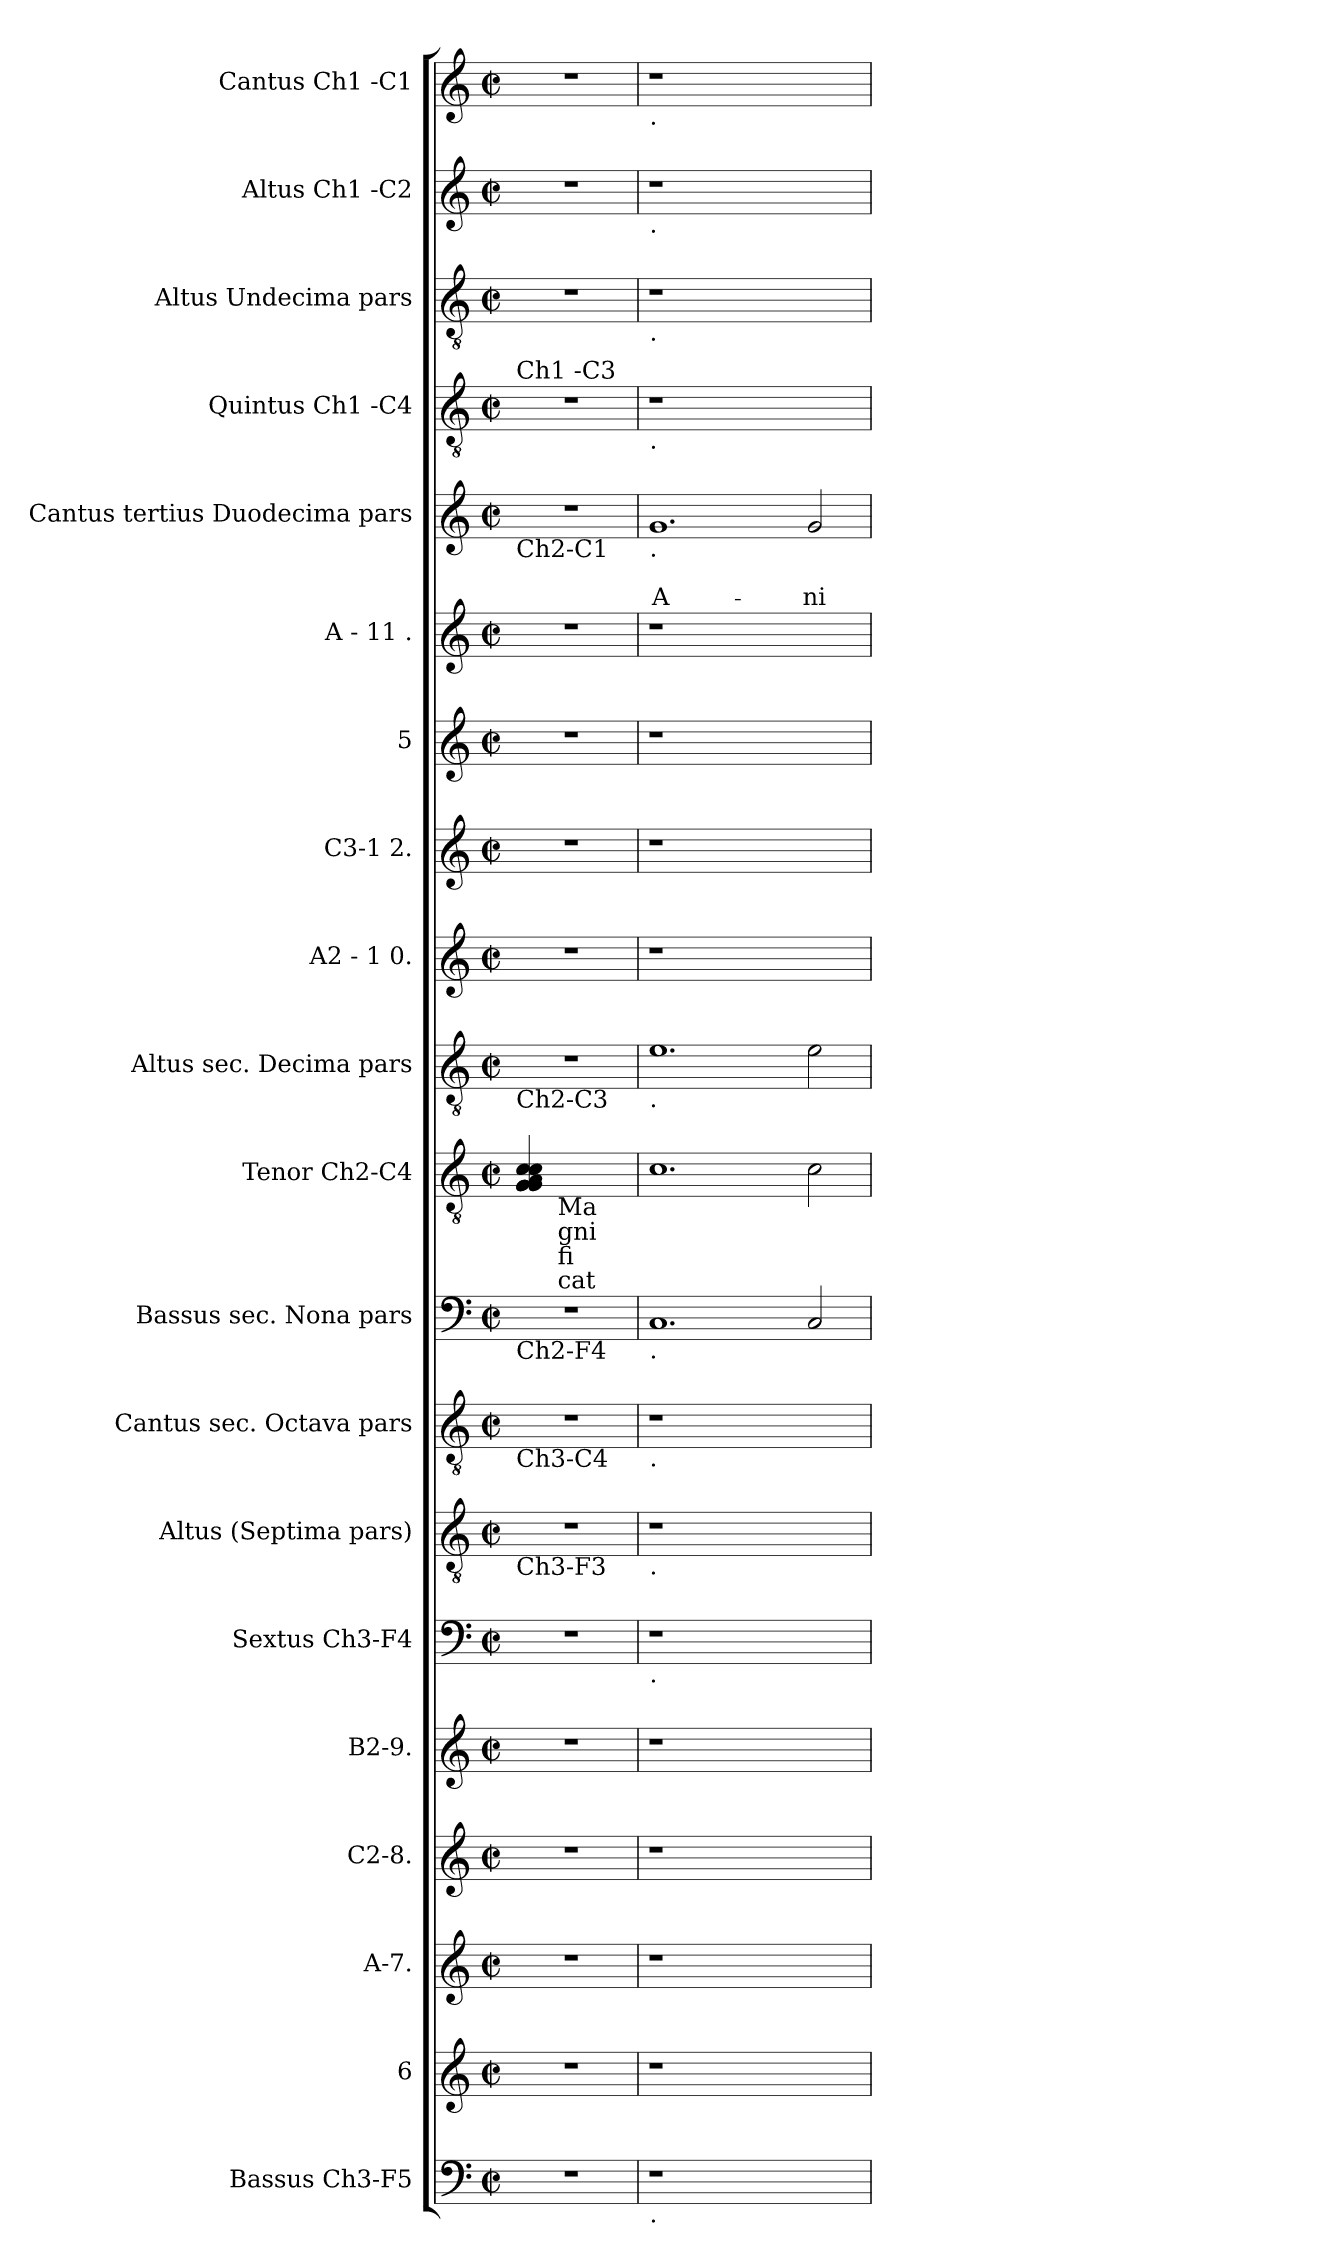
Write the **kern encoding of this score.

**kern	**kern	**kern	**kern	**kern	**kern	**kern	**kern	**kern	**kern	**kern	**kern	**kern	**kern	**kern	**kern	**text	**text	**kern	**kern	**kern	**kern
*part20	*part19	*part18	*part17	*part16	*part15	*part14	*part13	*part12	*part11	*part10	*part9	*part8	*part7	*part6	*part5	*part5	*part5	*part4	*part3	*part2	*part1
*staff20	*staff19	*staff18	*staff17	*staff16	*staff15	*staff14	*staff13	*staff12	*staff11	*staff10	*staff9	*staff8	*staff7	*staff6	*staff5	*staff5	*staff5	*staff4	*staff3	*staff2	*staff1
*I"Bassus Ch3-F5	*I"6	*I"A-7.	*I"C2-8.	*I"B2-9.	*I"Sextus Ch3-F4	*I"Altus (Septima pars)	*I"Cantus sec. Octava pars	*I"Bassus sec. Nona pars	*I"Tenor Ch2-C4	*I"Altus sec. Decima pars	*I"A2 - 1 0.	*I"C3-1 2.	*I"5	*I"A - 11 .	*I"Cantus tertius Duodecima pars	*	*	*I"Quintus Ch1 -C4	*I"Altus Undecima pars	*I"Altus Ch1 -C2	*I"Cantus Ch1 -C1
*I'B	*	*I'A-7.	*I'C2-8.	*I'B2-9.	*I'Ch	*	*	*	*I'T	*	*I'A2 - 1 0.	*I'C3-1 2.	*	*I'A - 11 .	*	*	*	*	*	*I'A	*I'C
*clefF4	*clefG2	*clefG2	*clefG2	*clefG2	*clefF4	*clefGv2	*clefGv2	*clefF4	*clefGv2	*clefGv2	*clefG2	*clefG2	*clefG2	*clefG2	*clefG2	*	*	*clefGv2	*clefGv2	*clefG2	*clefG2
*	*	*	*	*	*	*	*	*ITrd7c12	*	*	*	*	*	*	*	*	*	*	*	*	*
*k[]	*k[]	*k[]	*k[]	*k[]	*k[]	*k[]	*k[]	*k[]	*k[]	*k[]	*k[]	*k[]	*k[]	*k[]	*k[]	*	*	*k[]	*k[]	*k[]	*k[]
*C:	*C:	*C:	*C:	*C:	*C:	*C:	*C:	*C:	*C:	*C:	*C:	*C:	*C:	*C:	*C:	*	*	*C:	*C:	*C:	*C:
*M2/2	*M2/2	*M2/2	*M2/2	*M2/2	*M2/2	*M2/2	*M2/2	*M2/2	*M2/2	*M2/2	*M2/2	*M2/2	*M2/2	*M2/2	*M2/2	*	*	*M2/2	*M2/2	*M2/2	*M2/2
*met(c|)	*met(c|)	*met(c|)	*met(c|)	*met(c|)	*met(c|)	*met(c|)	*met(c|)	*met(c|)	*met(c|)	*met(c|)	*met(c|)	*met(c|)	*met(c|)	*met(c|)	*met(c|)	*	*	*met(c|)	*met(c|)	*met(c|)	*met(c|)
=1	=1	=1	=1	=1	=1	=1	=1	=1	=1	=1	=1	=1	=1	=1	=1	=1	=1	=1	=1	=1	=1
!	!	!	!	!	!	!	!	!	!	!	!	!	!	!	!	!	!	!LO:TX:a:t=Ch1 -C3	!	!	!
!	!	!	!	!	!	!	!	!	!	!	!	!	!	!	!LO:TX:b:t=Ch2-C1	!	!	!	!	!	!
!	!	!	!	!	!	!	!	!	!	!LO:TX:b:t=Ch2-C3	!	!	!	!	!	!	!	!	!	!	!
!	!	!	!	!	!	!	!	!LO:TX:b:t=Ch2-F4	!	!	!	!	!	!	!	!	!	!	!	!	!
!	!	!	!	!	!	!	!LO:TX:b:t=Ch3-C4	!	!	!	!	!	!	!	!	!	!	!	!	!	!
!	!	!	!	!	!	!LO:TX:b:t=Ch3-F3	!	!	!	!	!	!	!	!	!	!	!	!	!	!	!
!	!	!	!	!	!	!	!	!	!LO:N:n=1:head=solid	!	!	!	!	!	!	!	!	!	!	!	!
!	!	!	!	!	!	!	!	!	!LO:N:n=2:head=solid	!	!	!	!	!	!	!	!	!	!	!	!
!	!	!	!	!	!	!	!	!	!LO:N:n=3:head=solid	!	!	!	!	!	!	!	!	!	!	!	!
!	!	!	!	!	!	!	!	!	!LO:N:n=4:head=solid	!	!	!	!	!	!	!	!	!	!	!	!
!	!	!	!	!	!	!	!	!	!LO:N:n=5:head=solid	!	!	!	!	!	!	!	!	!	!	!	!
!	!	!	!	!	!	!	!	!	!LO:N:n=6:head=solid	!	!	!	!	!	!	!	!	!	!	!	!
1r	1r	1r	1r	1r	1r	1r	1r	1r	4G/ 4G/ 4G/ 4A/ 4c/ 4c/	1r	1r	1r	1r	1r	1r	.	.	1r	1r	1r	1r
!	!	!	!	!	!	!	!	!	!LO:TX:b:t=Ma	!	!	!	!	!	!	!	!	!	!	!	!
!	!	!	!	!	!	!	!	!	!LO:TX:b:t=gni	!	!	!	!	!	!	!	!	!	!	!	!
!	!	!	!	!	!	!	!	!	!LO:TX:b:t=fi	!	!	!	!	!	!	!	!	!	!	!	!
!	!	!	!	!	!	!	!	!	!LO:TX:b:t=cat	!	!	!	!	!	!	!	!	!	!	!	!
.	.	.	.	.	.	.	.	.	2.ryy	.	.	.	.	.	.	.	.	.	.	.	.
=2	=2	=2	=2	=2	=2	=2	=2	=2	=2	=2	=2	=2	=2	=2	=2	=2	=2	=2	=2	=2	=2
!	!	!	!	!	!	!	!	!	!	!	!	!	!	!	!	!	!	!	!	!	!LO:TX:b:t=.
!	!	!	!	!	!	!	!	!	!	!	!	!	!	!	!	!	!	!	!	!LO:TX:b:t=.	!
!	!	!	!	!	!	!	!	!	!	!	!	!	!	!	!	!	!	!	!LO:TX:b:t=.	!	!
!	!	!	!	!	!	!	!	!	!	!	!	!	!	!	!	!	!	!LO:TX:b:t=.	!	!	!
!	!	!	!	!	!	!	!	!	!	!	!	!	!	!	!LO:TX:b:t=.	!	!	!	!	!	!
!	!	!	!	!	!	!	!	!	!	!LO:TX:b:t=.	!	!	!	!	!	!	!	!	!	!	!
!	!	!	!	!	!	!	!	!LO:TX:b:t=.	!	!	!	!	!	!	!	!	!	!	!	!	!
!	!	!	!	!	!	!	!LO:TX:b:t=.	!	!	!	!	!	!	!	!	!	!	!	!	!	!
!	!	!	!	!	!	!LO:TX:b:t=.	!	!	!	!	!	!	!	!	!	!	!	!	!	!	!
!	!	!	!	!	!LO:TX:b:t=.	!	!	!	!	!	!	!	!	!	!	!	!	!	!	!	!
!LO:TX:b:t=.	!	!	!	!	!	!	!	!	!	!	!	!	!	!	!	!	!	!	!	!	!
!	!	!	!	!	!	!	!	!	!	!	!	!	!	!	!	!	!LO:LY:b	!	!	!	!
1r	1r	1r	1r	1r	1r	1r	1r	1.CC	1.c	1.e	1r	1r	1r	1r	1.g	.	A-	1r	1r	1r	1r
1ryy	1ryy	1ryy	1ryy	1ryy	1ryy	1ryy	1ryy	.	.	.	1ryy	1ryy	1ryy	1ryy	.	.	.	1ryy	1ryy	1ryy	1ryy
!	!	!	!	!	!	!	!	!	!	!	!	!	!	!	!	!	!LO:LY:b	!	!	!	!
.	.	.	.	.	.	.	.	2CC/	2c\	2e\	.	.	.	.	2g/	.	-ni-	.	.	.	.
=	=	=	=	=	=	=	=	=	=	=	=	=	=	=	=	=	=	=	=	=	=
*-	*-	*-	*-	*-	*-	*-	*-	*-	*-	*-	*-	*-	*-	*-	*-	*-	*-	*-	*-	*-	*-
